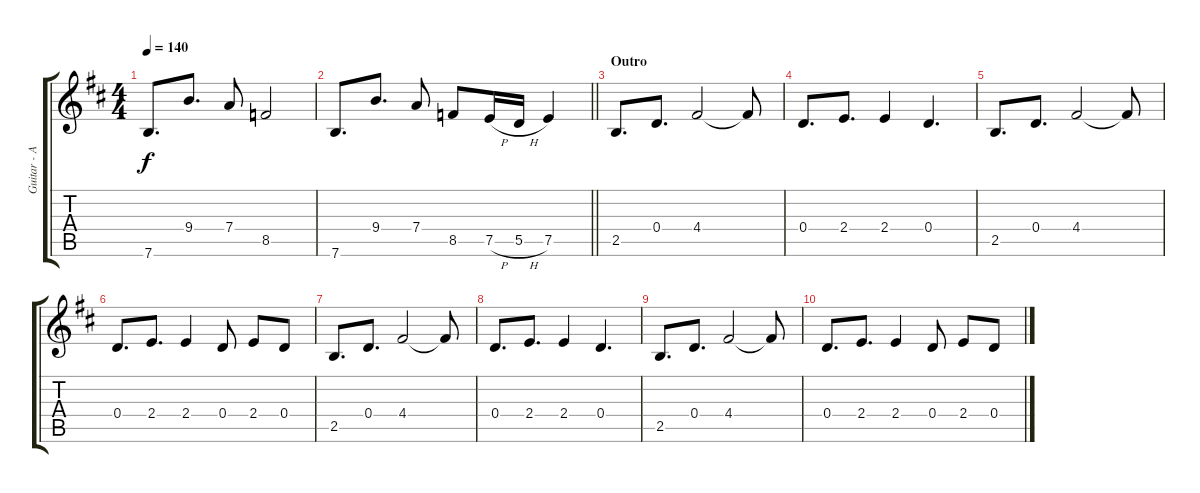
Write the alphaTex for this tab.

\track ("Guitar - Alex Turner" "Guitar - A") {instrument overdrivenguitar}
\staff {score tabs}
\tuning (E4 B3 G3 D3 A2 E2) {hide}
\ts (4 4)
\tempo 140
\clef g2
\ks d
7.6.8{d dy f} 9.4.8{d} 7.4.8 8.5.2 |
\barLineRight lightlight
7.6.8{d} 9.4.8{d} 7.4.8 8.5.8 7.5{h}.16 5.5{h}.16 7.5.4 |
\section ("" "Outro")
2.5.8{d} 0.4.8{d} 4.4.2 4.4{t}.8 |
0.4.8{d} 2.4.8{d} 2.4.4 0.4.4{d} |
2.5.8{d} 0.4.8{d} 4.4.2 4.4{t}.8 |
0.4.8{d} 2.4.8{d} 2.4.4 0.4.8 2.4.8 0.4.8 |
2.5.8{d} 0.4.8{d} 4.4.2 4.4{t}.8 |
0.4.8{d} 2.4.8{d} 2.4.4 0.4.4{d} |
2.5.8{d} 0.4.8{d} 4.4.2 4.4{t}.8 |
0.4.8{d} 2.4.8{d} 2.4.4 0.4.8 2.4.8 0.4.8
